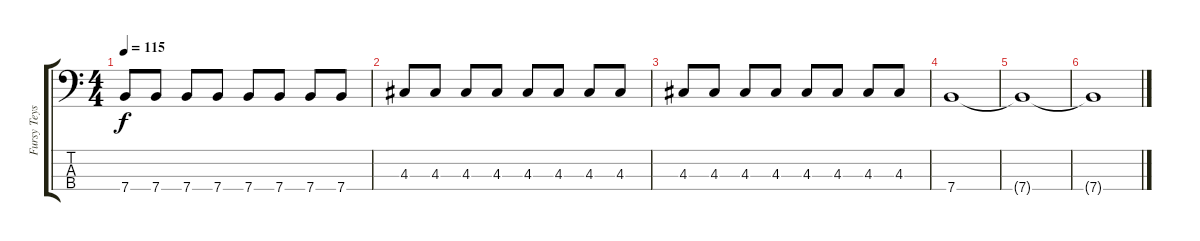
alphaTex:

\track ("Fursy Teyssier" "Fursy Teys") {instrument electricbassfinger}
\staff {score tabs}
\tuning (G2 D2 A1 E1) {hide}
\ts (4 4)
\tempo 115
\clef f4
\ks c
7.4.8{dy f} 7.4.8 7.4.8 7.4.8 7.4.8 7.4.8 7.4.8 7.4.8 |
4.3.8 4.3.8 4.3.8 4.3.8 4.3.8 4.3.8 4.3.8 4.3.8 |
4.3.8 4.3.8 4.3.8 4.3.8 4.3.8 4.3.8 4.3.8 4.3.8 |
7.4.1 |
7.4{t}.1 |
7.4{t}.1
